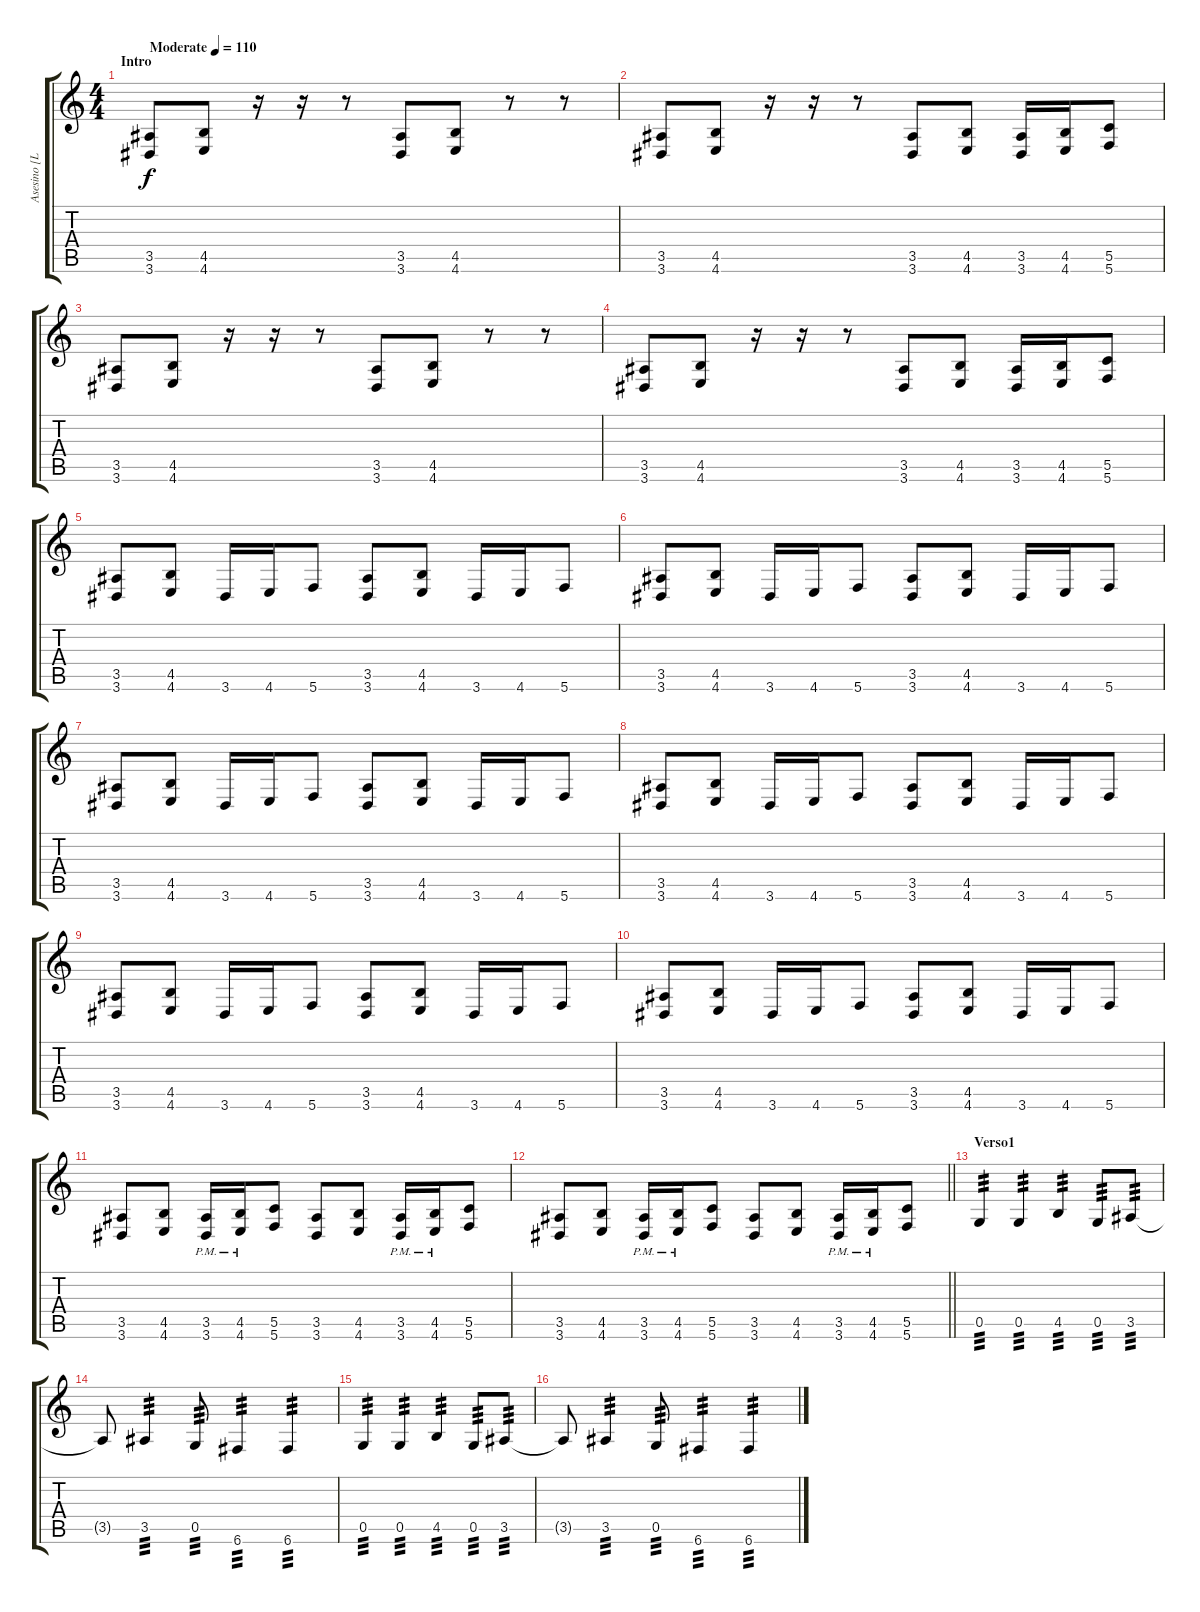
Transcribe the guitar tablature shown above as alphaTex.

\track ("Asesino [Left Channel ]" "Asesino [L") {instrument distortionguitar}
\staff {score tabs}
\tuning (D4 A3 F3 C3 G2 C2) {hide}
\ts (4 4)
\section ("" "Intro")
\tempo (110 "Moderate")
\clef g2
\ks c
(3.5 3.6).8{dy f instrument distortionguitar} (4.5 4.6).8 r.16 r.16 r.8 (3.5 3.6).8 (4.5 4.6).8 r.8 r.8 |
(3.5 3.6).8 (4.5 4.6).8 r.16 r.16 r.8 (3.5 3.6).8 (4.5 4.6).8 (3.5 3.6).16 (4.5 4.6).16 (5.5 5.6).8 |
(3.5 3.6).8 (4.5 4.6).8 r.16 r.16 r.8 (3.5 3.6).8 (4.5 4.6).8 r.8 r.8 |
(3.5 3.6).8 (4.5 4.6).8 r.16 r.16 r.8 (3.5 3.6).8 (4.5 4.6).8 (3.5 3.6).16 (4.5 4.6).16 (5.5 5.6).8 |
(3.5 3.6).8 (4.5 4.6).8 3.6.16 4.6.16 5.6.8 (3.5 3.6).8 (4.5 4.6).8 3.6.16 4.6.16 5.6.8 |
(3.5 3.6).8 (4.5 4.6).8 3.6.16 4.6.16 5.6.8 (3.5 3.6).8 (4.5 4.6).8 3.6.16 4.6.16 5.6.8 |
(3.5 3.6).8 (4.5 4.6).8 3.6.16 4.6.16 5.6.8 (3.5 3.6).8 (4.5 4.6).8 3.6.16 4.6.16 5.6.8 |
(3.5 3.6).8 (4.5 4.6).8 3.6.16 4.6.16 5.6.8 (3.5 3.6).8 (4.5 4.6).8 3.6.16 4.6.16 5.6.8 |
(3.5 3.6).8 (4.5 4.6).8 3.6.16 4.6.16 5.6.8 (3.5 3.6).8 (4.5 4.6).8 3.6.16 4.6.16 5.6.8 |
(3.5 3.6).8 (4.5 4.6).8 3.6.16 4.6.16 5.6.8 (3.5 3.6).8 (4.5 4.6).8 3.6.16 4.6.16 5.6.8 |
(3.5 3.6).8 (4.5 4.6).8 (3.5{pm} 3.6{pm}).16 (4.5{pm} 4.6{pm}).16 (5.5 5.6).8 (3.5 3.6).8 (4.5 4.6).8 (3.5{pm} 3.6{pm}).16 (4.5{pm} 4.6{pm}).16 (5.5 5.6).8 |
\barLineRight lightlight
(3.5 3.6).8 (4.5 4.6).8 (3.5 3.6{pm}).16 (4.5 4.6{pm}).16 (5.5 5.6).8 (3.5 3.6).8 (4.5 4.6).8 (3.5 3.6{pm}).16 (4.5 4.6{pm}).16 (5.5 5.6).8 |
\section ("" "Verso1")
0.5.4{tp 3} 0.5.4{tp 3} 4.5.4{tp 3} 0.5.8{tp 3} 3.5.8{tp 3} |
3.5{t}.8 3.5.4{tp 3} 0.5.8{tp 3} 6.6.4{tp 3} 6.6.4{tp 3} |
0.5.4{tp 3} 0.5.4{tp 3} 4.5.4{tp 3} 0.5.8{tp 3} 3.5.8{tp 3} |
3.5{t}.8 3.5.4{tp 3} 0.5.8{tp 3} 6.6.4{tp 3} 6.6.4{tp 3}
